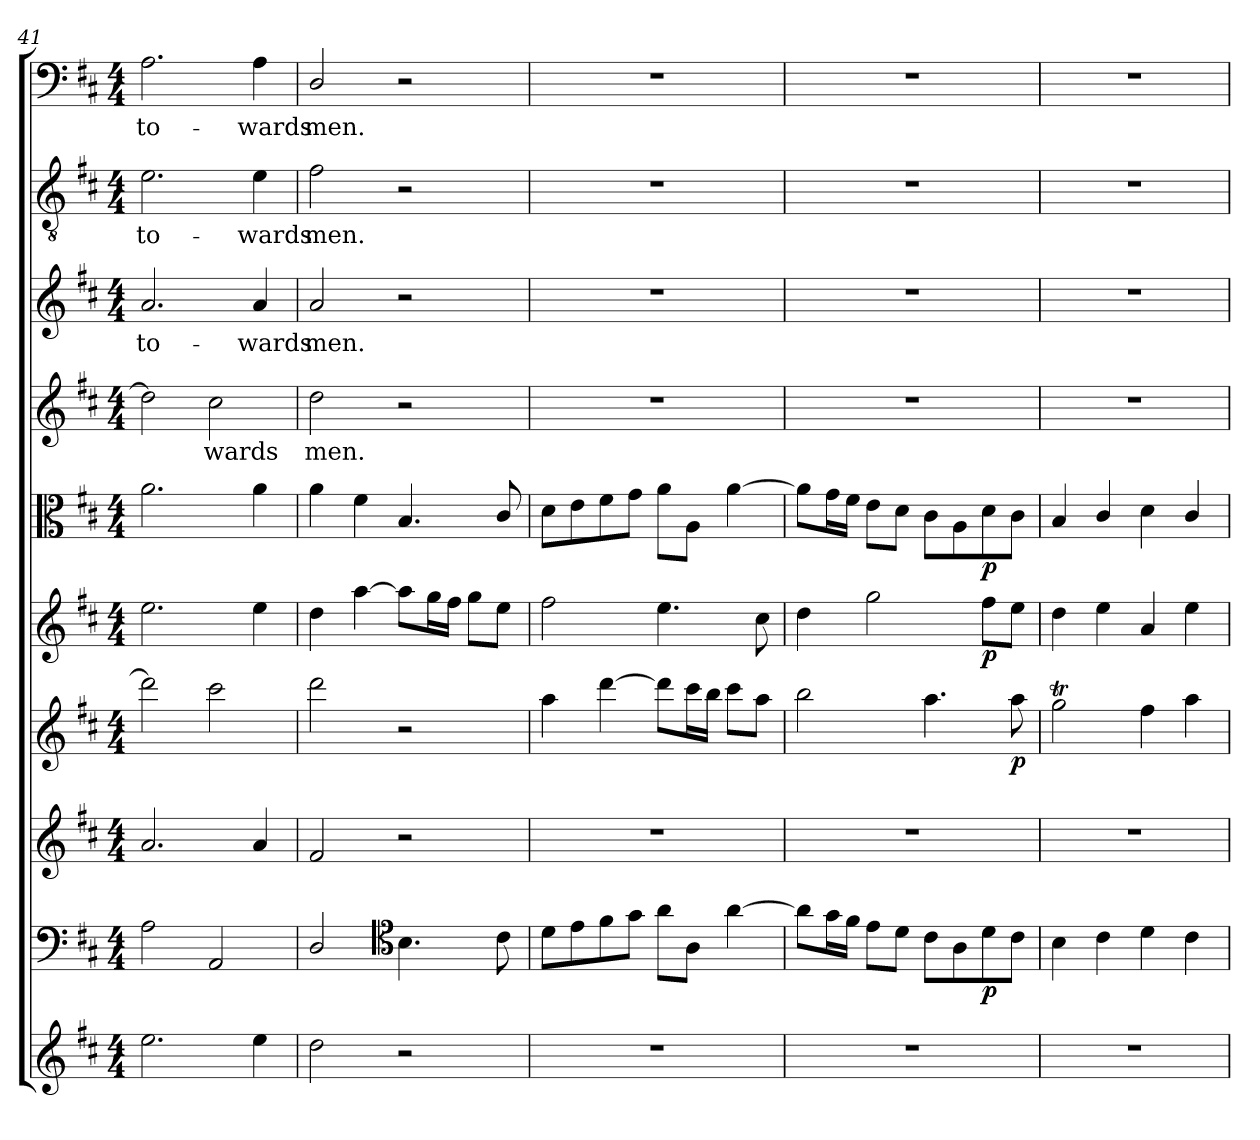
**kern	**kern	**dynam	**kern	**kern	**dynam	**kern	**dynam	**kern	**dynam	**kern	**text	**kern	**text	**kern	**text	**kern	**text
*part10	*part9	*part9	*part8	*part7	*part7	*part6	*part6	*part5	*part5	*part4	*part4	*part3	*part3	*part2	*part2	*part1	*part1
*staff10	*staff9	*staff9	*staff8	*staff7	*staff7	*staff6	*staff6	*staff5	*staff5	*staff4	*staff4	*staff3	*staff3	*staff2	*staff2	*staff1	*staff1
*clefG2	*clefF4	*	*clefG2	*clefG2	*	*clefG2	*	*clefC3	*	*clefG2	*	*clefG2	*	*clefGv2	*	*clefF4	*
*k[f#c#]	*k[f#c#]	*	*k[f#c#]	*k[f#c#]	*	*k[f#c#]	*	*k[f#c#]	*	*k[f#c#]	*	*k[f#c#]	*	*k[f#c#]	*	*k[f#c#]	*
*D:	*D:	*	*D:	*D:	*	*D:	*	*D:	*	*D:	*	*D:	*	*D:	*	*D:	*
*M4/4	*M4/4	*	*M4/4	*M4/4	*	*M4/4	*	*M4/4	*	*M4/4	*	*M4/4	*	*M4/4	*	*M4/4	*
=41	=41	=41	=41	=41	=41	=41	=41	=41	=41	=41	=41	=41	=41	=41	=41	=41	=41
2.ee\	2A\	.	2.a/	2ddd\]	.	2.ee\	.	2.a\	.	2dd\]	.	2.a/	to-	2.e\	to-	2.A\	to-
.	2AA/	.	.	2ccc#\	.	.	.	.	.	2cc#\	-wards	.	.	.	.	.	.
4ee\	.	.	4a/	.	.	4ee\	.	4a\	.	.	.	4a/	-wards	4e\	-wards	4A\	-wards
=42	=42	=42	=42	=42	=42	=42	=42	=42	=42	=42	=42	=42	=42	=42	=42	=42	=42
2dd\	2D/	.	2f#/	2ddd\	.	4dd\	.	4a\	.	2dd\	men.	2a/	men.	2f#\	men.	2D/	men.
.	.	.	.	.	.	[4aa\	.	4f#\	.	.	.	.	.	.	.	.	.
*	*clefC4	*	*	*	*	*	*	*	*	*	*	*	*	*	*	*	*
2r	4.B\	.	2r	2r	.	8aa\L]	.	4.B/	.	2r	.	2r	.	2r	.	2r	.
.	.	.	.	.	.	16gg\L	.	.	.	.	.	.	.	.	.	.	.
.	.	.	.	.	.	16ff#\JJ	.	.	.	.	.	.	.	.	.	.	.
.	.	.	.	.	.	8gg\L	.	.	.	.	.	.	.	.	.	.	.
.	8c#\	.	.	.	.	8ee\J	.	8c#/	.	.	.	.	.	.	.	.	.
=43	=43	=43	=43	=43	=43	=43	=43	=43	=43	=43	=43	=43	=43	=43	=43	=43	=43
1r	8d\L	.	1r	4aa\	.	2ff#\	.	8d\L	.	1r	.	1r	.	1r	.	1r	.
.	8e\	.	.	.	.	.	.	8e\	.	.	.	.	.	.	.	.	.
.	8f#\	.	.	[4ddd\	.	.	.	8f#\	.	.	.	.	.	.	.	.	.
.	8g\J	.	.	.	.	.	.	8g\J	.	.	.	.	.	.	.	.	.
.	8a\L	.	.	8ddd\L]	.	4.ee\	.	8a\L	.	.	.	.	.	.	.	.	.
.	8A\J	.	.	16ccc#\L	.	.	.	8A\J	.	.	.	.	.	.	.	.	.
.	.	.	.	16bb\JJ	.	.	.	.	.	.	.	.	.	.	.	.	.
.	[4a\	.	.	8ccc#\L	.	.	.	[4a\	.	.	.	.	.	.	.	.	.
.	.	.	.	8aa\J	.	8cc#\	.	.	.	.	.	.	.	.	.	.	.
=44	=44	=44	=44	=44	=44	=44	=44	=44	=44	=44	=44	=44	=44	=44	=44	=44	=44
1r	8a\L]	.	1r	2bb\	.	4dd\	.	8a\L]	.	1r	.	1r	.	1r	.	1r	.
.	16g\L	.	.	.	.	.	.	16g\L	.	.	.	.	.	.	.	.	.
.	16f#\JJ	.	.	.	.	.	.	16f#\JJ	.	.	.	.	.	.	.	.	.
.	8e\L	.	.	.	.	2gg\	.	8e\L	.	.	.	.	.	.	.	.	.
.	8d\J	.	.	.	.	.	.	8d\J	.	.	.	.	.	.	.	.	.
.	8c#\L	.	.	4.aa\	.	.	.	8c#\L	.	.	.	.	.	.	.	.	.
.	8A\	.	.	.	.	.	.	8A\	.	.	.	.	.	.	.	.	.
.	8d\	p	.	.	.	8ff#\L	p	8d\	p	.	.	.	.	.	.	.	.
.	8c#\J	.	.	8aa\	p	8ee\J	.	8c#\J	.	.	.	.	.	.	.	.	.
=45	=45	=45	=45	=45	=45	=45	=45	=45	=45	=45	=45	=45	=45	=45	=45	=45	=45
1r	4B\	.	1r	2ggT\	.	4dd\	.	4B/	.	1r	.	1r	.	1r	.	1r	.
.	4c#\	.	.	.	.	4ee\	.	4c#/	.	.	.	.	.	.	.	.	.
.	4d\	.	.	4ff#\	.	4a/	.	4d\	.	.	.	.	.	.	.	.	.
.	4c#\	.	.	4aa\	.	4ee\	.	4c#/	.	.	.	.	.	.	.	.	.
=	=	=	=	=	=	=	=	=	=	=	=	=	=	=	=	=	=
*-	*-	*-	*-	*-	*-	*-	*-	*-	*-	*-	*-	*-	*-	*-	*-	*-	*-
